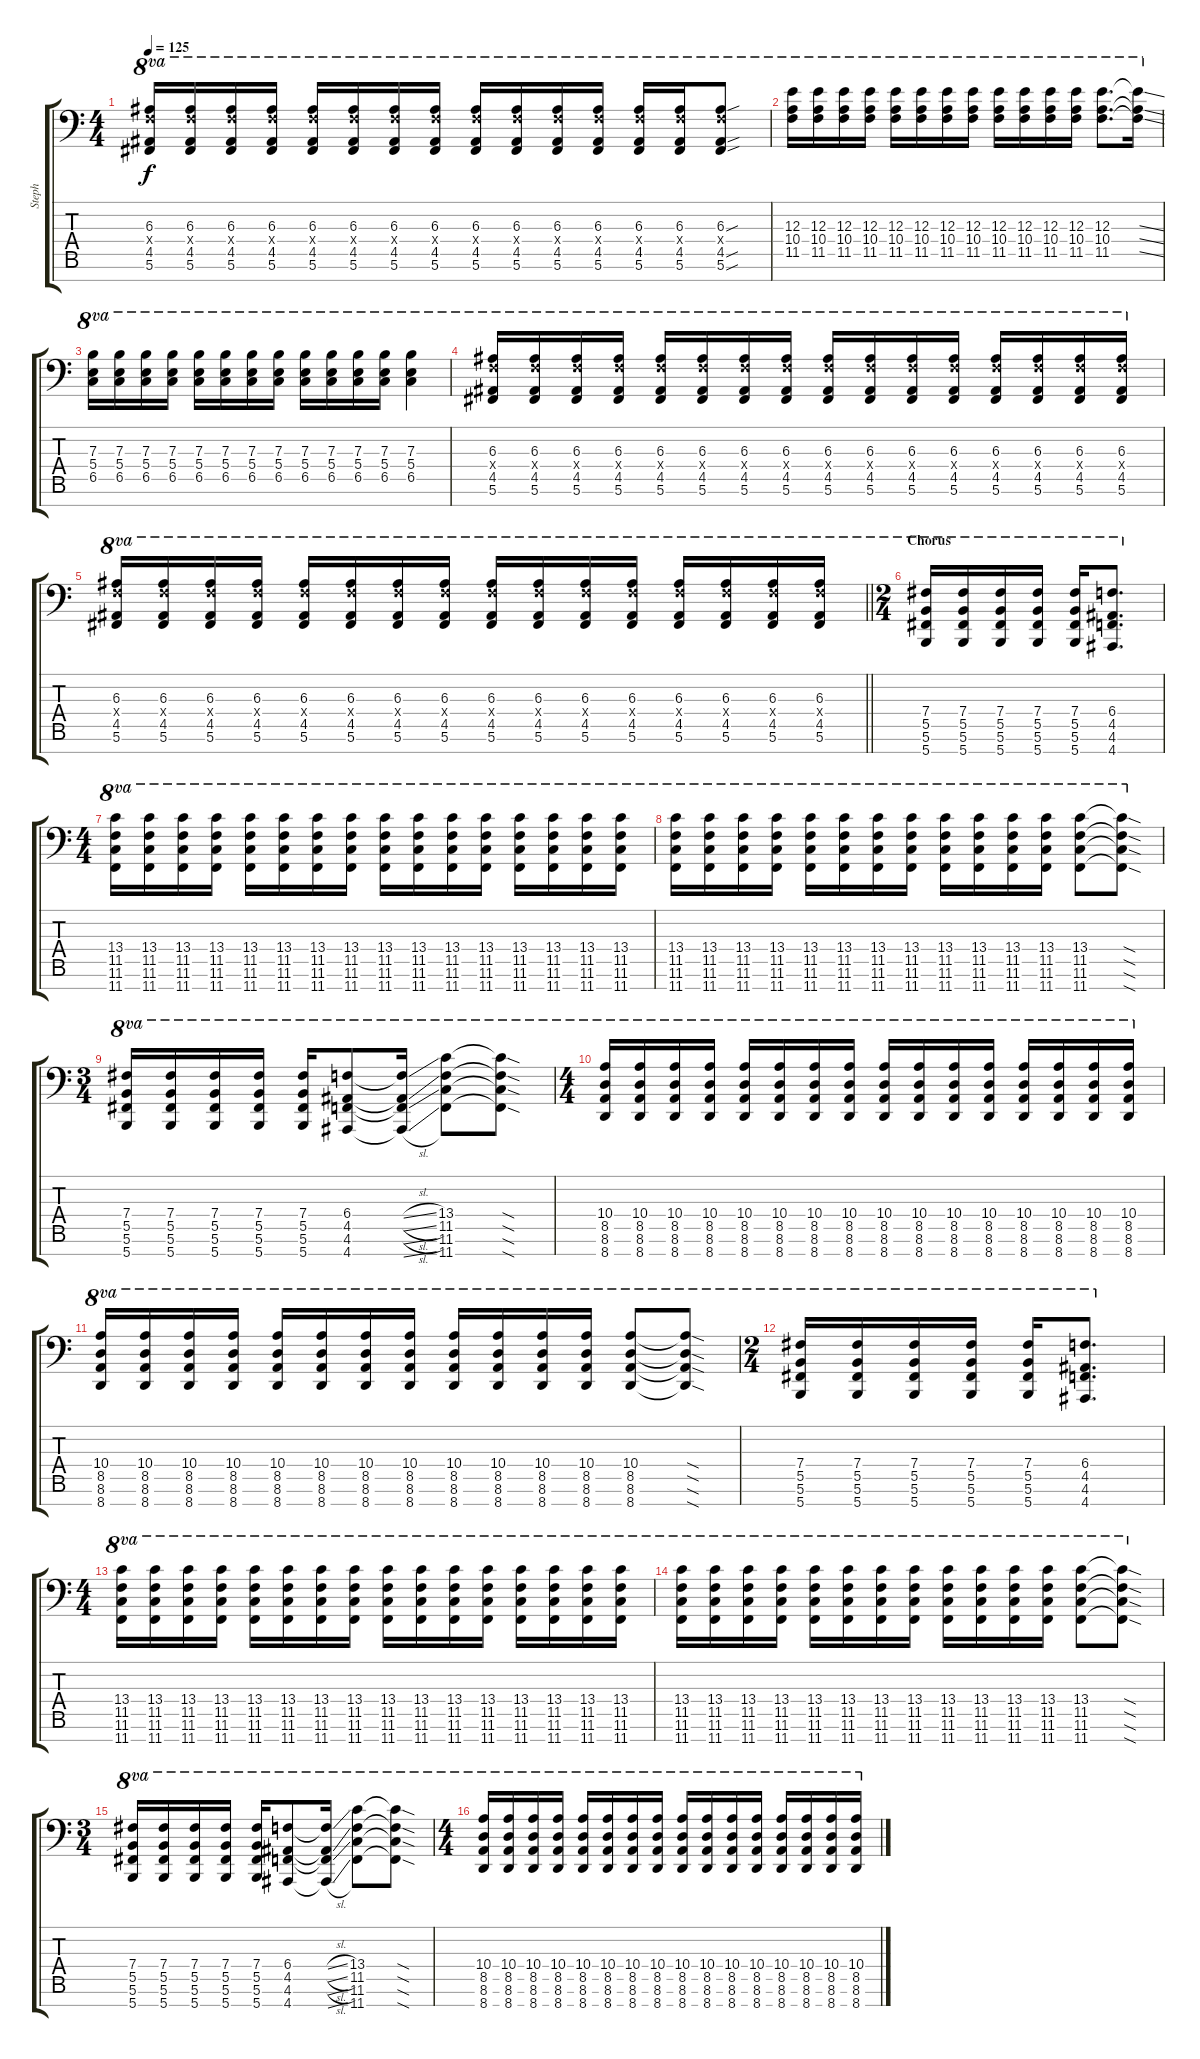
\track ("Steph" "Steph") {instrument distortionguitar}
\staff {score tabs}
\tuning (Db4 Ab3 E3 B2 Gb2 Db2 Gb1) {hide}
\ts (4 4)
\tempo 125
\clef f4
\ks c
(6.3 6.4{x} 4.5 5.6).16{ot 8va dy f} (6.3 6.4{x} 4.5 5.6).16{ot 8va} (6.3 6.4{x} 4.5 5.6).16{ot 8va} (6.3 6.4{x} 4.5 5.6).16{ot 8va} (6.3 6.4{x} 4.5 5.6).16{ot 8va} (6.3 6.4{x} 4.5 5.6).16{ot 8va} (6.3 6.4{x} 4.5 5.6).16{ot 8va} (6.3 6.4{x} 4.5 5.6).16{ot 8va} (6.3 6.4{x} 4.5 5.6).16{ot 8va} (6.3 6.4{x} 4.5 5.6).16{ot 8va} (6.3 6.4{x} 4.5 5.6).16{ot 8va} (6.3 6.4{x} 4.5 5.6).16{ot 8va} (6.3 6.4{x} 4.5 5.6).16{ot 8va} (6.3 6.4{x} 4.5 5.6).16{ot 8va} (6.3{sou} 6.4{x} 4.5{sou} 5.6{sou}).8{ot 8va} |
(12.3 10.4 11.5).16{ot 8va} (12.3 10.4 11.5).16{ot 8va} (12.3 10.4 11.5).16{ot 8va} (12.3 10.4 11.5).16{ot 8va} (12.3 10.4 11.5).16{ot 8va} (12.3 10.4 11.5).16{ot 8va} (12.3 10.4 11.5).16{ot 8va} (12.3 10.4 11.5).16{ot 8va} (12.3 10.4 11.5).16{ot 8va} (12.3 10.4 11.5).16{ot 8va} (12.3 10.4 11.5).16{ot 8va} (12.3 10.4 11.5).16{ot 8va} (12.3 10.4 11.5).8{d ot 8va} (12.3{ss t} 10.4{ss t} 11.5{ss t}).16{ot 8va} |
(7.3 5.4 6.5).16{ot 8va} (7.3 5.4 6.5).16{ot 8va} (7.3 5.4 6.5).16{ot 8va} (7.3 5.4 6.5).16{ot 8va} (7.3 5.4 6.5).16{ot 8va} (7.3 5.4 6.5).16{ot 8va} (7.3 5.4 6.5).16{ot 8va} (7.3 5.4 6.5).16{ot 8va} (7.3 5.4 6.5).16{ot 8va} (7.3 5.4 6.5).16{ot 8va} (7.3 5.4 6.5).16{ot 8va} (7.3 5.4 6.5).16{ot 8va} (7.3 5.4 6.5).4{ot 8va} |
(6.3 6.4{x} 4.5 5.6).16{ot 8va} (6.3 6.4{x} 4.5 5.6).16{ot 8va} (6.3 6.4{x} 4.5 5.6).16{ot 8va} (6.3 6.4{x} 4.5 5.6).16{ot 8va} (6.3 6.4{x} 4.5 5.6).16{ot 8va} (6.3 6.4{x} 4.5 5.6).16{ot 8va} (6.3 6.4{x} 4.5 5.6).16{ot 8va} (6.3 6.4{x} 4.5 5.6).16{ot 8va} (6.3 6.4{x} 4.5 5.6).16{ot 8va} (6.3 6.4{x} 4.5 5.6).16{ot 8va} (6.3 6.4{x} 4.5 5.6).16{ot 8va} (6.3 6.4{x} 4.5 5.6).16{ot 8va} (6.3 6.4{x} 4.5 5.6).16{ot 8va} (6.3 6.4{x} 4.5 5.6).16{ot 8va} (6.3 6.4{x} 4.5 5.6).16{ot 8va} (6.3 6.4{x} 4.5 5.6).16{ot 8va} |
\barLineRight lightlight
(6.3 6.4{x} 4.5 5.6).16{ot 8va} (6.3 6.4{x} 4.5 5.6).16{ot 8va} (6.3 6.4{x} 4.5 5.6).16{ot 8va} (6.3 6.4{x} 4.5 5.6).16{ot 8va} (6.3 6.4{x} 4.5 5.6).16{ot 8va} (6.3 6.4{x} 4.5 5.6).16{ot 8va} (6.3 6.4{x} 4.5 5.6).16{ot 8va} (6.3 6.4{x} 4.5 5.6).16{ot 8va} (6.3 6.4{x} 4.5 5.6).16{ot 8va} (6.3 6.4{x} 4.5 5.6).16{ot 8va} (6.3 6.4{x} 4.5 5.6).16{ot 8va} (6.3 6.4{x} 4.5 5.6).16{ot 8va} (6.3 6.4{x} 4.5 5.6).16{ot 8va} (6.3 6.4{x} 4.5 5.6).16{ot 8va} (6.3 6.4{x} 4.5 5.6).16{ot 8va} (6.3 6.4{x} 4.5 5.6).16{ot 8va} |
\ts (2 4)
\section ("" "Chorus")
(7.4 5.5 5.6 5.7).16{ot 8va} (7.4 5.5 5.6 5.7).16{ot 8va} (7.4 5.5 5.6 5.7).16{ot 8va} (7.4 5.5 5.6 5.7).16{ot 8va} (7.4 5.5 5.6 5.7).16{ot 8va} (6.4 4.5 4.6 4.7).8{d ot 8va} |
\ts (4 4)
(13.4 11.5 11.6 11.7).16{ot 8va} (13.4 11.5 11.6 11.7).16{ot 8va} (13.4 11.5 11.6 11.7).16{ot 8va} (13.4 11.5 11.6 11.7).16{ot 8va} (13.4 11.5 11.6 11.7).16{ot 8va} (13.4 11.5 11.6 11.7).16{ot 8va} (13.4 11.5 11.6 11.7).16{ot 8va} (13.4 11.5 11.6 11.7).16{ot 8va} (13.4 11.5 11.6 11.7).16{ot 8va} (13.4 11.5 11.6 11.7).16{ot 8va} (13.4 11.5 11.6 11.7).16{ot 8va} (13.4 11.5 11.6 11.7).16{ot 8va} (13.4 11.5 11.6 11.7).16{ot 8va} (13.4 11.5 11.6 11.7).16{ot 8va} (13.4 11.5 11.6 11.7).16{ot 8va} (13.4 11.5 11.6 11.7).16{ot 8va} |
(13.4 11.5 11.6 11.7).16{ot 8va} (13.4 11.5 11.6 11.7).16{ot 8va} (13.4 11.5 11.6 11.7).16{ot 8va} (13.4 11.5 11.6 11.7).16{ot 8va} (13.4 11.5 11.6 11.7).16{ot 8va} (13.4 11.5 11.6 11.7).16{ot 8va} (13.4 11.5 11.6 11.7).16{ot 8va} (13.4 11.5 11.6 11.7).16{ot 8va} (13.4 11.5 11.6 11.7).16{ot 8va} (13.4 11.5 11.6 11.7).16{ot 8va} (13.4 11.5 11.6 11.7).16{ot 8va} (13.4 11.5 11.6 11.7).16{ot 8va} (13.4 11.5 11.6 11.7).8{ot 8va} (13.4{sod t} 11.5{sod t} 11.6{sod t} 11.7{sod t}).8{ot 8va} |
\ts (3 4)
(7.4 5.5 5.6 5.7).16{ot 8va} (7.4 5.5 5.6 5.7).16{ot 8va} (7.4 5.5 5.6 5.7).16{ot 8va} (7.4 5.5 5.6 5.7).16{ot 8va} (7.4 5.5 5.6 5.7).16{ot 8va} (6.4 4.5 4.6 4.7).8{ot 8va} (6.4{sl t} 4.5{sl t} 4.6{sl t} 4.7{sl t}).16{ot 8va} (13.4 11.5 11.6 11.7).8{ot 8va} (13.4{sod t} 11.5{sod t} 11.6{sod t} 11.7{sod t}).8{ot 8va} |
\ts (4 4)
(10.4 8.5 8.6 8.7).16{ot 8va} (10.4 8.5 8.6 8.7).16{ot 8va} (10.4 8.5 8.6 8.7).16{ot 8va} (10.4 8.5 8.6 8.7).16{ot 8va} (10.4 8.5 8.6 8.7).16{ot 8va} (10.4 8.5 8.6 8.7).16{ot 8va} (10.4 8.5 8.6 8.7).16{ot 8va} (10.4 8.5 8.6 8.7).16{ot 8va} (10.4 8.5 8.6 8.7).16{ot 8va} (10.4 8.5 8.6 8.7).16{ot 8va} (10.4 8.5 8.6 8.7).16{ot 8va} (10.4 8.5 8.6 8.7).16{ot 8va} (10.4 8.5 8.6 8.7).16{ot 8va} (10.4 8.5 8.6 8.7).16{ot 8va} (10.4 8.5 8.6 8.7).16{ot 8va} (10.4 8.5 8.6 8.7).16{ot 8va} |
(10.4 8.5 8.6 8.7).16{ot 8va} (10.4 8.5 8.6 8.7).16{ot 8va} (10.4 8.5 8.6 8.7).16{ot 8va} (10.4 8.5 8.6 8.7).16{ot 8va} (10.4 8.5 8.6 8.7).16{ot 8va} (10.4 8.5 8.6 8.7).16{ot 8va} (10.4 8.5 8.6 8.7).16{ot 8va} (10.4 8.5 8.6 8.7).16{ot 8va} (10.4 8.5 8.6 8.7).16{ot 8va} (10.4 8.5 8.6 8.7).16{ot 8va} (10.4 8.5 8.6 8.7).16{ot 8va} (10.4 8.5 8.6 8.7).16{ot 8va} (10.4 8.5 8.6 8.7).8{ot 8va} (10.4{sod t} 8.5{sod t} 8.6{sod t} 8.7{sod t}).8{ot 8va} |
\ts (2 4)
(7.4 5.5 5.6 5.7).16{ot 8va} (7.4 5.5 5.6 5.7).16{ot 8va} (7.4 5.5 5.6 5.7).16{ot 8va} (7.4 5.5 5.6 5.7).16{ot 8va} (7.4 5.5 5.6 5.7).16{ot 8va} (6.4 4.5 4.6 4.7).8{d ot 8va} |
\ts (4 4)
(13.4 11.5 11.6 11.7).16{ot 8va} (13.4 11.5 11.6 11.7).16{ot 8va} (13.4 11.5 11.6 11.7).16{ot 8va} (13.4 11.5 11.6 11.7).16{ot 8va} (13.4 11.5 11.6 11.7).16{ot 8va} (13.4 11.5 11.6 11.7).16{ot 8va} (13.4 11.5 11.6 11.7).16{ot 8va} (13.4 11.5 11.6 11.7).16{ot 8va} (13.4 11.5 11.6 11.7).16{ot 8va} (13.4 11.5 11.6 11.7).16{ot 8va} (13.4 11.5 11.6 11.7).16{ot 8va} (13.4 11.5 11.6 11.7).16{ot 8va} (13.4 11.5 11.6 11.7).16{ot 8va} (13.4 11.5 11.6 11.7).16{ot 8va} (13.4 11.5 11.6 11.7).16{ot 8va} (13.4 11.5 11.6 11.7).16{ot 8va} |
(13.4 11.5 11.6 11.7).16{ot 8va} (13.4 11.5 11.6 11.7).16{ot 8va} (13.4 11.5 11.6 11.7).16{ot 8va} (13.4 11.5 11.6 11.7).16{ot 8va} (13.4 11.5 11.6 11.7).16{ot 8va} (13.4 11.5 11.6 11.7).16{ot 8va} (13.4 11.5 11.6 11.7).16{ot 8va} (13.4 11.5 11.6 11.7).16{ot 8va} (13.4 11.5 11.6 11.7).16{ot 8va} (13.4 11.5 11.6 11.7).16{ot 8va} (13.4 11.5 11.6 11.7).16{ot 8va} (13.4 11.5 11.6 11.7).16{ot 8va} (13.4 11.5 11.6 11.7).8{ot 8va} (13.4{sod t} 11.5{sod t} 11.6{sod t} 11.7{sod t}).8{ot 8va} |
\ts (3 4)
(7.4 5.5 5.6 5.7).16{ot 8va} (7.4 5.5 5.6 5.7).16{ot 8va} (7.4 5.5 5.6 5.7).16{ot 8va} (7.4 5.5 5.6 5.7).16{ot 8va} (7.4 5.5 5.6 5.7).16{ot 8va} (6.4 4.5 4.6 4.7).8{ot 8va} (6.4{sl t} 4.5{sl t} 4.6{sl t} 4.7{sl t}).16{ot 8va} (13.4 11.5 11.6 11.7).8{ot 8va} (13.4{sod t} 11.5{sod t} 11.6{sod t} 11.7{sod t}).8{ot 8va} |
\ts (4 4)
(10.4 8.5 8.6 8.7).16{ot 8va} (10.4 8.5 8.6 8.7).16{ot 8va} (10.4 8.5 8.6 8.7).16{ot 8va} (10.4 8.5 8.6 8.7).16{ot 8va} (10.4 8.5 8.6 8.7).16{ot 8va} (10.4 8.5 8.6 8.7).16{ot 8va} (10.4 8.5 8.6 8.7).16{ot 8va} (10.4 8.5 8.6 8.7).16{ot 8va} (10.4 8.5 8.6 8.7).16{ot 8va} (10.4 8.5 8.6 8.7).16{ot 8va} (10.4 8.5 8.6 8.7).16{ot 8va} (10.4 8.5 8.6 8.7).16{ot 8va} (10.4 8.5 8.6 8.7).16{ot 8va} (10.4 8.5 8.6 8.7).16{ot 8va} (10.4 8.5 8.6 8.7).16{ot 8va} (10.4 8.5 8.6 8.7).16{ot 8va}
